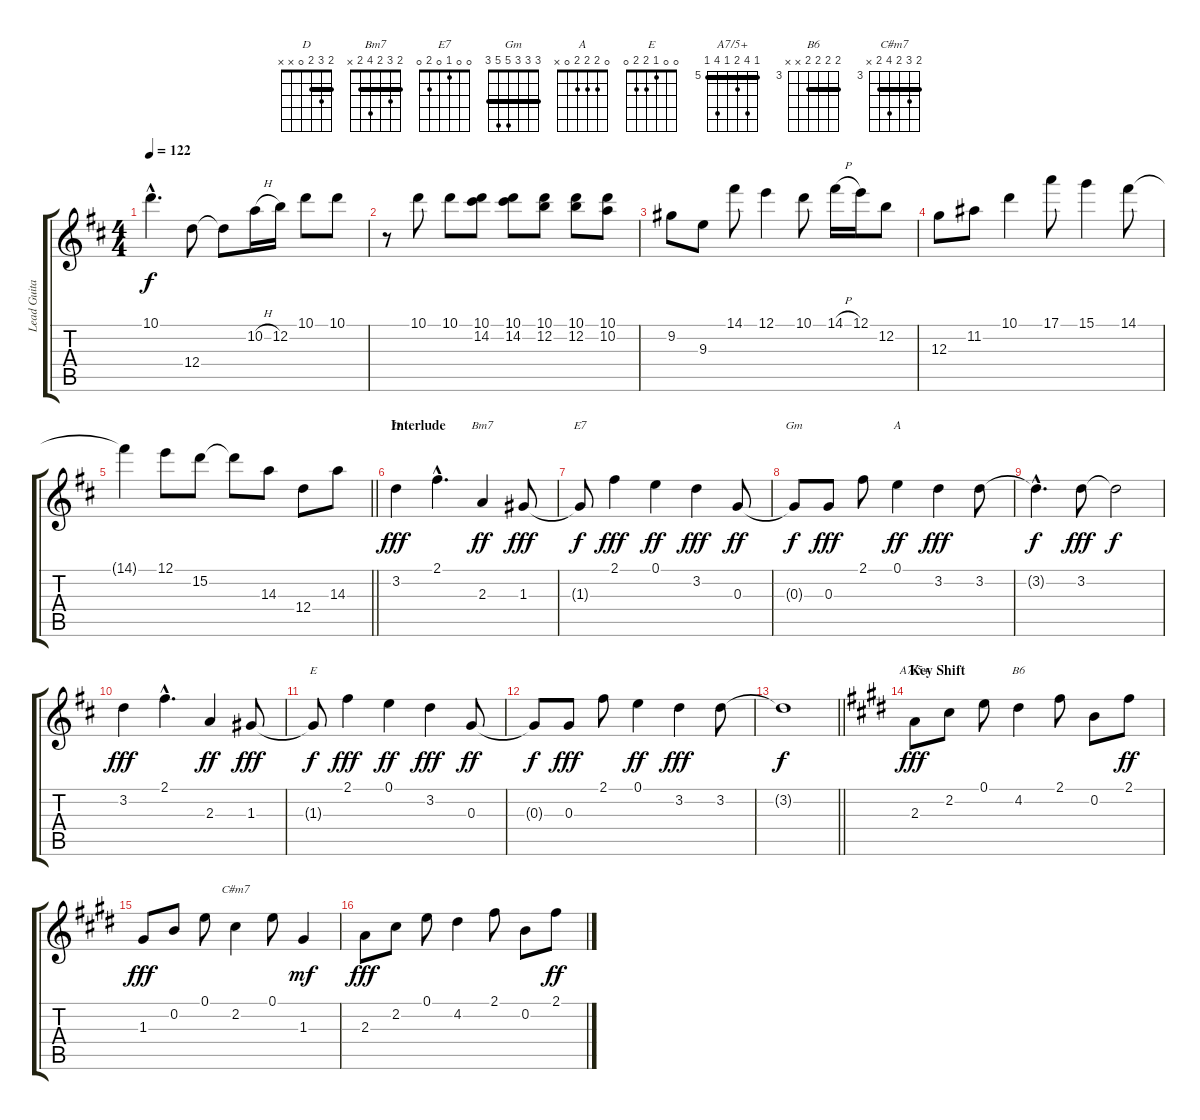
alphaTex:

\track ("Lead Guitar" "Lead Guita") {instrument acousticguitarnylon}
\staff {score tabs}
\tuning (E4 B3 G3 D3 A2 E2) {hide}
\chord ("D" 2 3 2 0 x x) {barre 2}
\chord ("Bm7" 2 3 2 4 2 x) {barre 2}
\chord ("E7" 0 0 1 0 2 0)
\chord ("Gm" 3 3 3 5 5 3) {barre 3}
\chord ("A" 0 2 2 2 0 x)
\chord ("E" 0 0 1 2 2 0)
\chord ("A7/5+" 5 8 6 5 8 5) {firstfret 5 barre 5}
\chord ("B6" 4 4 4 4 x x) {firstfret 3 barre 4}
\chord ("C#m7" 4 5 4 6 4 x) {firstfret 3 barre 4}
\ts (4 4)
\tempo 122
\clef g2
\ks d
10.1{hac t}.4{d dy f} 12.4.8 12.4{t}.8 10.2{h}.16 12.2.16 10.1.8 10.1.8 |
r.8 10.1.8 10.1.8 (10.1 14.2).8 (10.1 14.2).8 (10.1 12.2).8 (10.1 12.2).8 (10.1 10.2).8 |
9.2.8 9.3.8 14.1.8 12.1.4 10.1.8 14.1{h}.16 12.1.16 12.2.8 |
12.3.8 11.2.8 10.1.4 17.1.8 15.1.4 14.1.8 |
\barLineRight lightlight
14.1{t}.4 12.1.8 15.2.8 15.2{t}.8 14.3.8 12.4.8 14.3.8 |
\section ("" "Interlude")
3.2.4{ch "D" dy fff} 2.1{hac}.4{d} 2.3.4{ch "Bm7" dy ff} 1.3.8{dy fff} |
1.3{t}.8{ch "E7" dy f} 2.1.4{dy fff} 0.1.4{dy ff} 3.2.4{dy fff} 0.3.8{dy ff} |
0.3{t}.8{ch "Gm" dy f} 0.3.8{dy fff} 2.1.8 0.1.4{ch "A" dy ff} 3.2.4{dy fff} 3.2.8 |
3.2{hac t}.4{d dy f} 3.2.8{dy fff} 3.2{t}.2{dy f} |
3.2.4{dy fff} 2.1{hac}.4{d} 2.3.4{dy ff} 1.3.8{dy fff} |
1.3{t}.8{ch "E" dy f} 2.1.4{dy fff} 0.1.4{dy ff} 3.2.4{dy fff} 0.3.8{dy ff} |
0.3{t}.8{dy f} 0.3.8{dy fff} 2.1.8 0.1.4{dy ff} 3.2.4{dy fff} 3.2.8 |
\barLineRight lightlight
3.2{t}.1{dy f} |
\section ("" "Key Shift")
\ks e
2.3.8{ch "A7/5+" dy fff} 2.2.8 0.1.8 4.2.4{ch "B6"} 2.1.8 0.2.8 2.1.8{dy ff} |
1.3.8{dy fff} 0.2.8 0.1.8 2.2.4{ch "C#m7"} 0.1.8 1.3.4{dy mf} |
2.3.8{dy fff} 2.2.8 0.1.8 4.2.4 2.1.8 0.2.8 2.1.8{dy ff}
